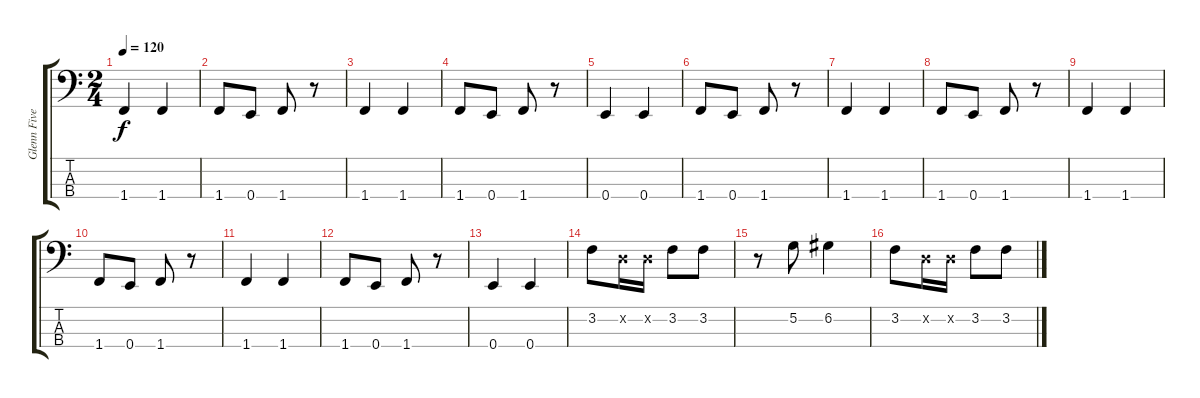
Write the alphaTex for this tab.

\track ("Glenn Five" "Glenn Five") {instrument electricbassfinger}
\staff {score tabs}
\tuning (G2 D2 A1 E1) {hide}
\ts (2 4)
\tempo 120
\clef f4
\ks c
1.4.4{dy f} 1.4.4 |
1.4.8 0.4.8 1.4.8 r.8 |
1.4.4 1.4.4 |
1.4.8 0.4.8 1.4.8 r.8 |
0.4.4 0.4.4 |
1.4.8 0.4.8 1.4.8 r.8 |
1.4.4 1.4.4 |
1.4.8 0.4.8 1.4.8 r.8 |
1.4.4 1.4.4 |
1.4.8 0.4.8 1.4.8 r.8 |
1.4.4 1.4.4 |
1.4.8 0.4.8 1.4.8 r.8 |
0.4.4 0.4.4 |
3.2.8 0.2{x}.16 0.2{x}.16 3.2.8 3.2.8 |
r.8 5.2.8 6.2.4 |
3.2.8 0.2{x}.16 0.2{x}.16 3.2.8 3.2.8
